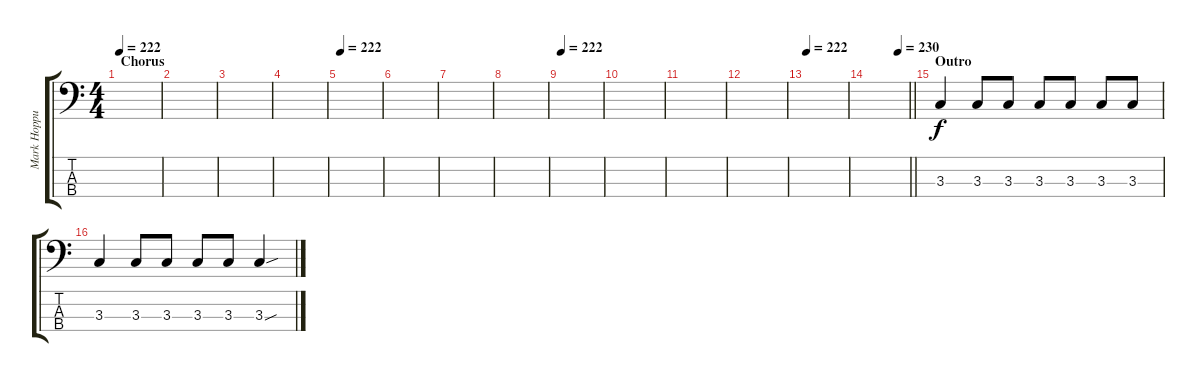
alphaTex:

\track ("Mark Hoppus - Bass" "Mark Hoppu") {instrument electricbasspick}
\staff {score tabs}
\tuning (G2 D2 A1 E1) {hide}
\ts (4 4)
\section ("" "Chorus")
\tempo 222
\clef f4
\ks c
|
|
|
|
\tempo 222
|
|
|
|
\tempo 222
|
|
|
|
\tempo 222
|
\tempo (230 0.75)
\barLineRight lightlight
|
\section ("" "Outro")
3.3.4 3.3.8 3.3.8 3.3.8 3.3.8 3.3.8 3.3.8 |
3.3.4 3.3.8 3.3.8 3.3.8 3.3.8 3.3{sou}.4
